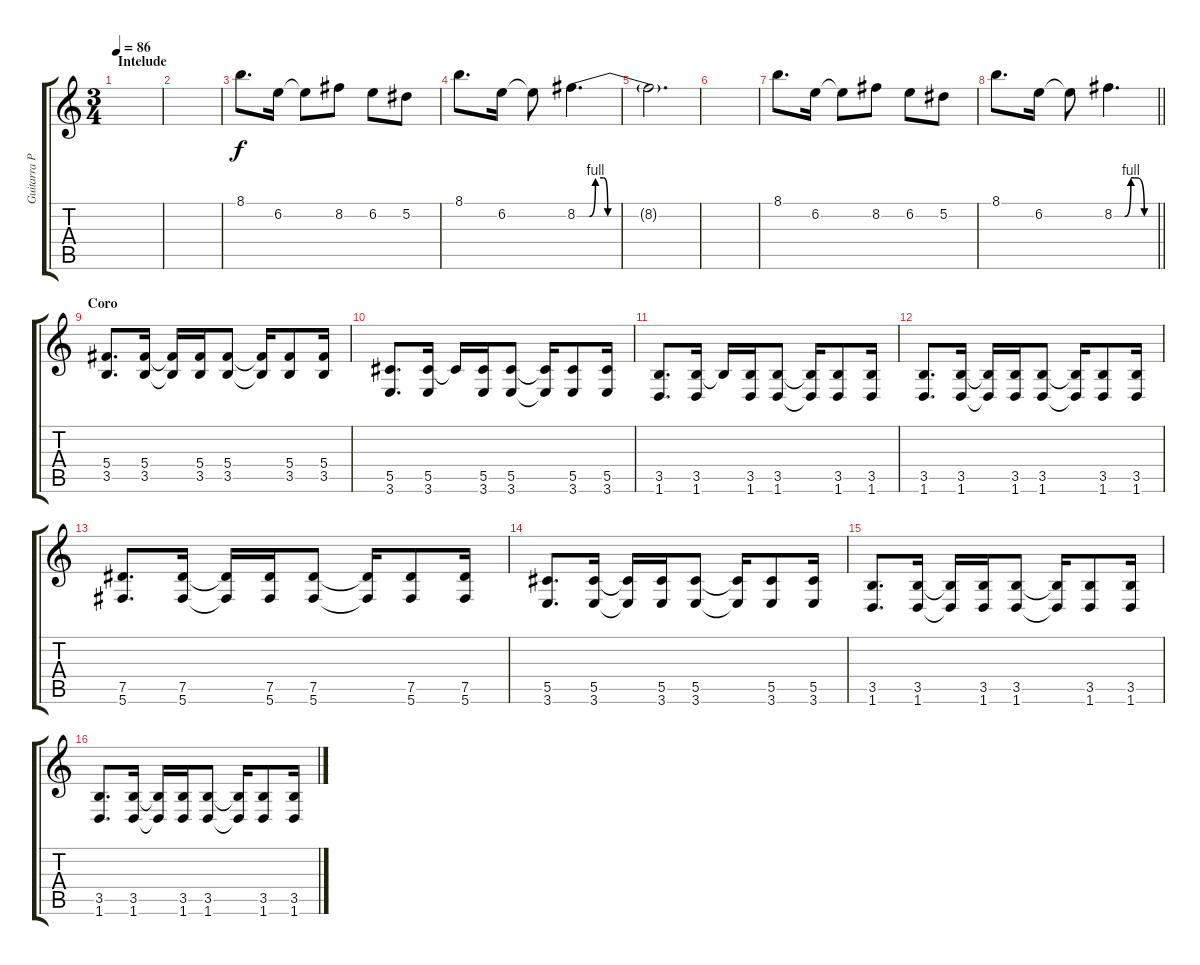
\track ("Guitarra Principal" "Guitarra P") {instrument distortionguitar}
\staff {score tabs}
\tuning (Eb4 Bb3 Gb3 Db3 Ab2 Db2) {hide}
\ts (3 4)
\section ("" "Intelude")
\tempo 86
\clef g2
\ks c
|
|
8.1.8{d volume 12 instrument distortionguitar} 6.2.16 6.2{t}.8 8.2.8 6.2.8 5.2.8 |
8.1.8{d} 6.2.16 6.2{t}.8 8.2{be (custom 0 0 6 0 9 4 13 4 15 0 19 0 25 0 31 0 38 0 44 0 50 0 56 0 60 0)}.4{d} |
8.2{t}.2{d} |
|
8.1.8{d} 6.2.16 6.2{t}.8 8.2.8 6.2.8 5.2.8 |
\barLineRight lightlight
8.1.8{d} 6.2.16 6.2{t}.8 8.2{be (custom 0 0 16 0 25 4 30 4 34 4 45 0 60 0)}.4{d} |
\section ("" "Coro")
(5.4 3.5).8{d volume 12 instrument distortionguitar} (5.4 3.5).16 (5.4{t} 3.5{t}).16 (5.4 3.5).16 (5.4 3.5).8 (5.4{t} 3.5{t}).16 (5.4 3.5).8 (5.4 3.5).16 |
(5.5 3.6).8{d} (5.5 3.6).16 5.5{t}.16 (5.5 3.6).16 (5.5 3.6).8 (5.5{t} 3.6{t}).16 (5.5 3.6).8 (5.5 3.6).16 |
(3.5 1.6).8{d} (3.5 1.6).16 3.5{t}.16 (3.5 1.6).16 (3.5 1.6).8 (3.5{t} 1.6{t}).16 (3.5 1.6).8 (3.5 1.6).16 |
(3.5 1.6).8{d} (3.5 1.6).16 (3.5{t} 1.6{t}).16 (3.5 1.6).16 (3.5 1.6).8 (3.5{t} 1.6{t}).16 (3.5 1.6).8 (3.5 1.6).16 |
(7.5 5.6).8{d} (7.5 5.6).16 (7.5{t} 5.6{t}).16 (7.5 5.6).16 (7.5 5.6).8 (7.5{t} 5.6{t}).16 (7.5 5.6).8 (7.5 5.6).16 |
(5.5 3.6).8{d} (5.5 3.6).16 (5.5{t} 3.6{t}).16 (5.5 3.6).16 (5.5 3.6).8 (5.5{t} 3.6{t}).16 (5.5 3.6).8 (5.5 3.6).16 |
(3.5 1.6).8{d} (3.5 1.6).16 (3.5{t} 1.6{t}).16 (3.5 1.6).16 (3.5 1.6).8 (3.5{t} 1.6{t}).16 (3.5 1.6).8 (3.5 1.6).16 |
(3.5 1.6).8{d} (3.5 1.6).16 (3.5{t} 1.6{t}).16 (3.5 1.6).16 (3.5 1.6).8 (3.5{t} 1.6{t}).16 (3.5 1.6).8 (3.5 1.6).16
